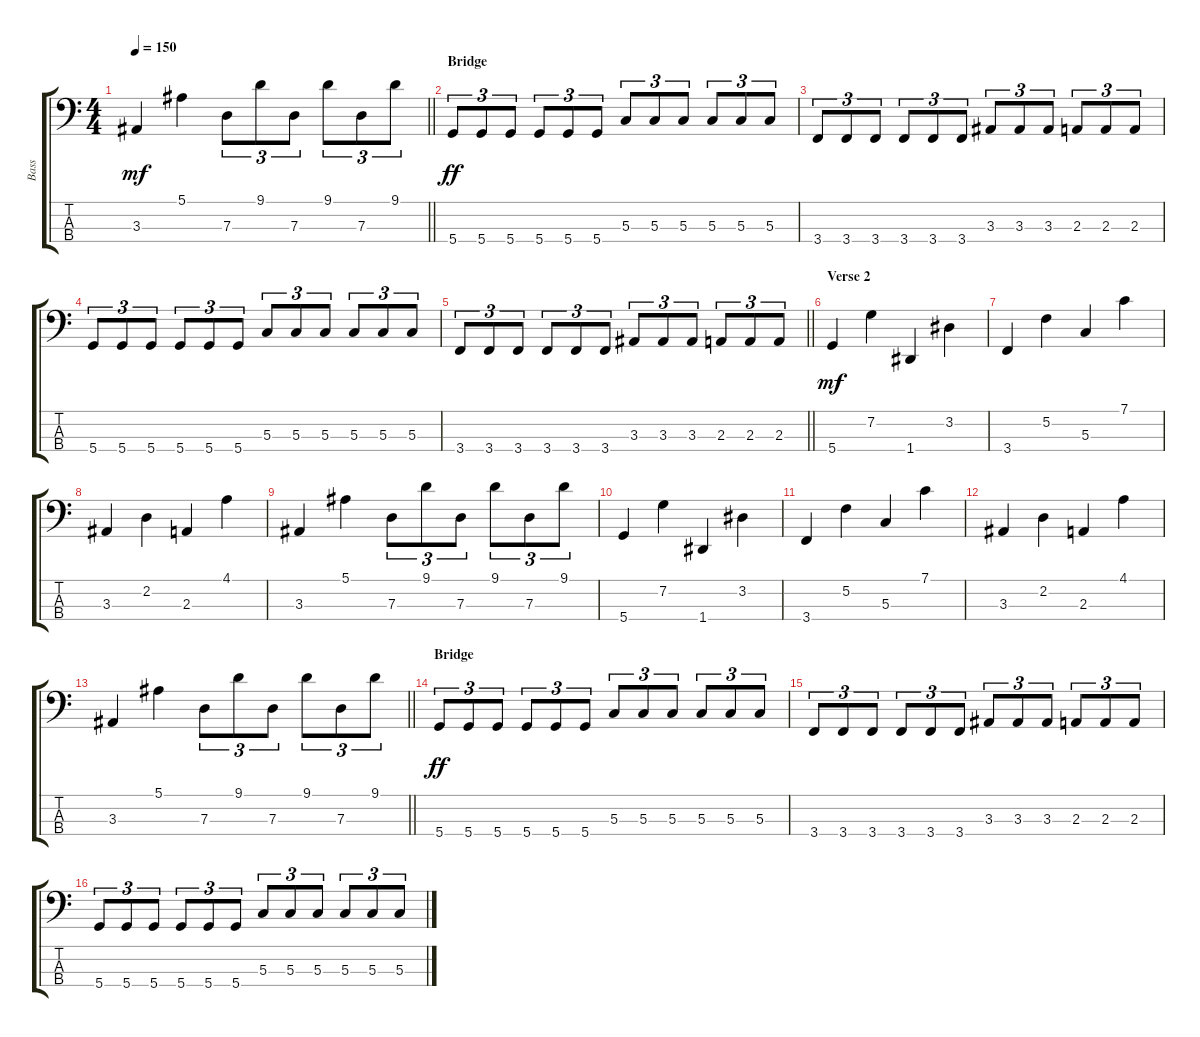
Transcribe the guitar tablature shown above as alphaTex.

\track ("Bass" "Bass") {instrument electricbassfinger}
\staff {score tabs}
\tuning (F2 C2 G1 D1) {hide}
\ts (4 4)
\tempo 150
\clef f4
\barLineRight lightlight
\ks c
3.3.4{dy mf} 5.1.4 7.3.8{tu (3 2)} 9.1.8{tu (3 2)} 7.3.8{tu (3 2)} 9.1.8{tu (3 2)} 7.3.8{tu (3 2)} 9.1.8{tu (3 2)} |
\section ("" "Bridge")
5.4.8{tu (3 2) dy ff} 5.4.8{tu (3 2)} 5.4.8{tu (3 2)} 5.4.8{tu (3 2)} 5.4.8{tu (3 2)} 5.4.8{tu (3 2)} 5.3.8{tu (3 2)} 5.3.8{tu (3 2)} 5.3.8{tu (3 2)} 5.3.8{tu (3 2)} 5.3.8{tu (3 2)} 5.3.8{tu (3 2)} |
3.4.8{tu (3 2)} 3.4.8{tu (3 2)} 3.4.8{tu (3 2)} 3.4.8{tu (3 2)} 3.4.8{tu (3 2)} 3.4.8{tu (3 2)} 3.3.8{tu (3 2)} 3.3.8{tu (3 2)} 3.3.8{tu (3 2)} 2.3.8{tu (3 2)} 2.3.8{tu (3 2)} 2.3.8{tu (3 2)} |
5.4.8{tu (3 2)} 5.4.8{tu (3 2)} 5.4.8{tu (3 2)} 5.4.8{tu (3 2)} 5.4.8{tu (3 2)} 5.4.8{tu (3 2)} 5.3.8{tu (3 2)} 5.3.8{tu (3 2)} 5.3.8{tu (3 2)} 5.3.8{tu (3 2)} 5.3.8{tu (3 2)} 5.3.8{tu (3 2)} |
\barLineRight lightlight
3.4.8{tu (3 2)} 3.4.8{tu (3 2)} 3.4.8{tu (3 2)} 3.4.8{tu (3 2)} 3.4.8{tu (3 2)} 3.4.8{tu (3 2)} 3.3.8{tu (3 2)} 3.3.8{tu (3 2)} 3.3.8{tu (3 2)} 2.3.8{tu (3 2)} 2.3.8{tu (3 2)} 2.3.8{tu (3 2)} |
\section ("" "Verse 2")
5.4.4{dy mf} 7.2.4 1.4.4 3.2.4 |
3.4.4 5.2.4 5.3.4 7.1.4 |
3.3.4 2.2.4 2.3.4 4.1.4 |
3.3.4 5.1.4 7.3.8{tu (3 2)} 9.1.8{tu (3 2)} 7.3.8{tu (3 2)} 9.1.8{tu (3 2)} 7.3.8{tu (3 2)} 9.1.8{tu (3 2)} |
5.4.4 7.2.4 1.4.4 3.2.4 |
3.4.4 5.2.4 5.3.4 7.1.4 |
3.3.4 2.2.4 2.3.4 4.1.4 |
\barLineRight lightlight
3.3.4 5.1.4 7.3.8{tu (3 2)} 9.1.8{tu (3 2)} 7.3.8{tu (3 2)} 9.1.8{tu (3 2)} 7.3.8{tu (3 2)} 9.1.8{tu (3 2)} |
\section ("" "Bridge")
5.4.8{tu (3 2) dy ff} 5.4.8{tu (3 2)} 5.4.8{tu (3 2)} 5.4.8{tu (3 2)} 5.4.8{tu (3 2)} 5.4.8{tu (3 2)} 5.3.8{tu (3 2)} 5.3.8{tu (3 2)} 5.3.8{tu (3 2)} 5.3.8{tu (3 2)} 5.3.8{tu (3 2)} 5.3.8{tu (3 2)} |
3.4.8{tu (3 2)} 3.4.8{tu (3 2)} 3.4.8{tu (3 2)} 3.4.8{tu (3 2)} 3.4.8{tu (3 2)} 3.4.8{tu (3 2)} 3.3.8{tu (3 2)} 3.3.8{tu (3 2)} 3.3.8{tu (3 2)} 2.3.8{tu (3 2)} 2.3.8{tu (3 2)} 2.3.8{tu (3 2)} |
5.4.8{tu (3 2)} 5.4.8{tu (3 2)} 5.4.8{tu (3 2)} 5.4.8{tu (3 2)} 5.4.8{tu (3 2)} 5.4.8{tu (3 2)} 5.3.8{tu (3 2)} 5.3.8{tu (3 2)} 5.3.8{tu (3 2)} 5.3.8{tu (3 2)} 5.3.8{tu (3 2)} 5.3.8{tu (3 2)}
